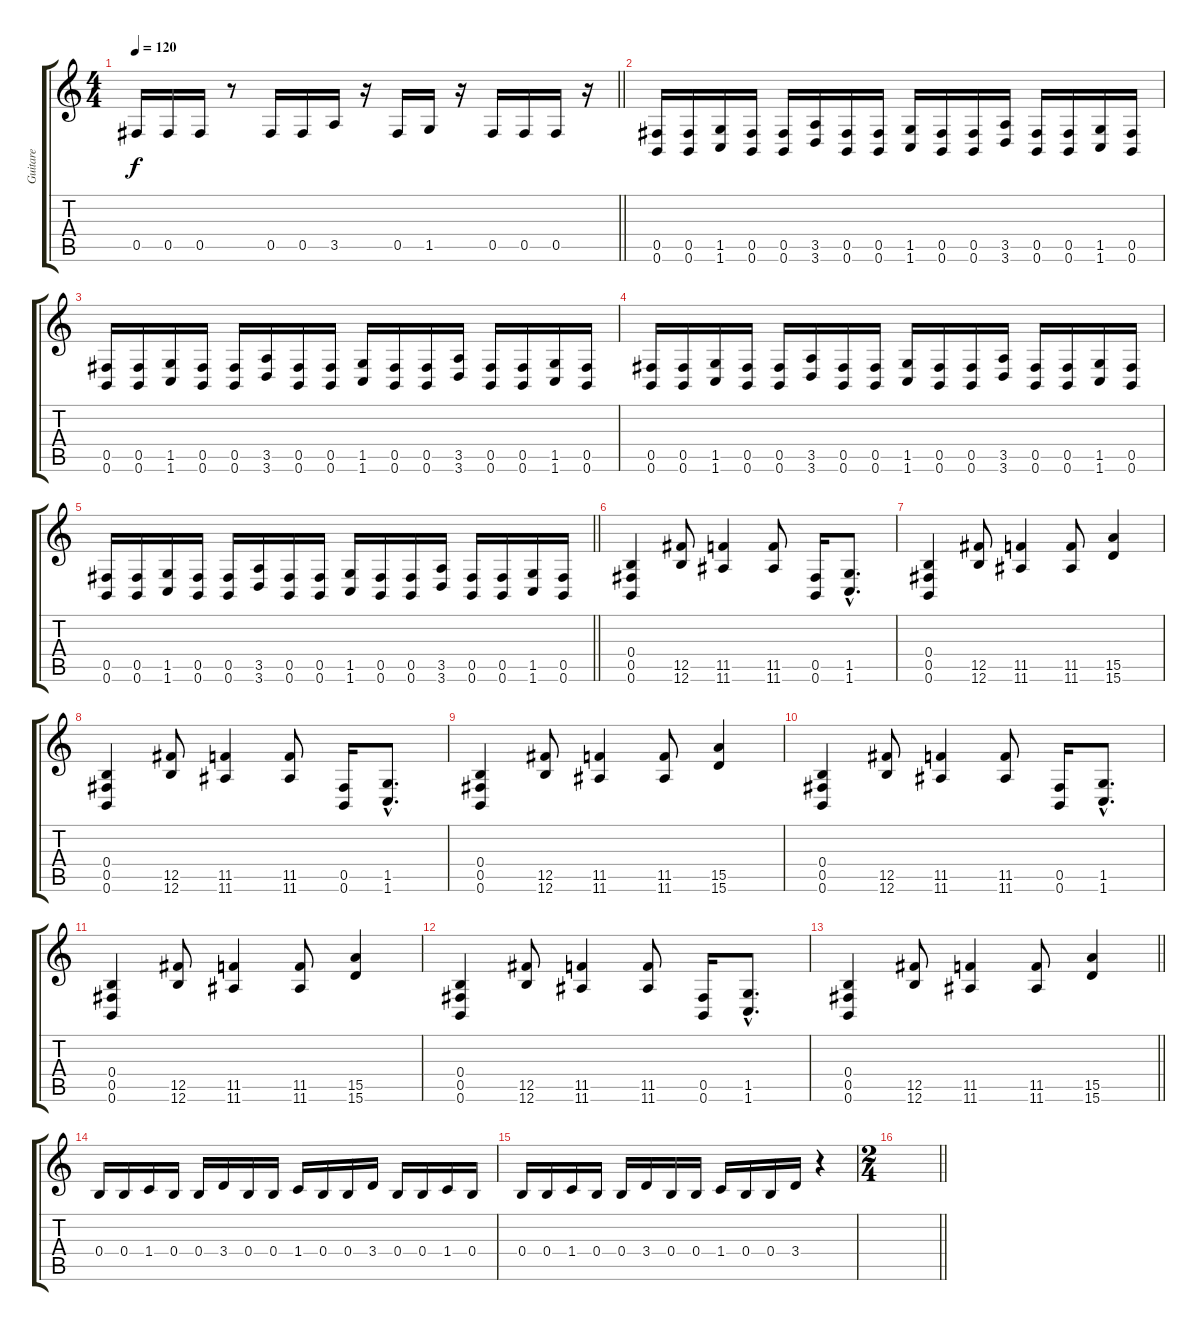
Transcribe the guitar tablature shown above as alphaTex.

\track ("Guitare" "Guitare") {instrument distortionguitar}
\staff {score tabs}
\tuning (B3 Gb3 D3 B2 Gb2 B1) {hide}
\ts (4 4)
\tempo 120
\clef g2
\barLineRight lightlight
\ks c
0.5.16{dy f} 0.5.16 0.5.16 r.8 0.5.16 0.5.16 3.5.16 r.16 0.5.16 1.5.16 r.16 0.5.16 0.5.16 0.5.16 r.16 |
(0.5 0.6).16 (0.5 0.6).16 (1.5 1.6).16 (0.5 0.6).16 (0.5 0.6).16 (3.5 3.6).16 (0.5 0.6).16 (0.5 0.6).16 (1.5 1.6).16 (0.5 0.6).16 (0.5 0.6).16 (3.5 3.6).16 (0.5 0.6).16 (0.5 0.6).16 (1.5 1.6).16 (0.5 0.6).16 |
(0.5 0.6).16 (0.5 0.6).16 (1.5 1.6).16 (0.5 0.6).16 (0.5 0.6).16 (3.5 3.6).16 (0.5 0.6).16 (0.5 0.6).16 (1.5 1.6).16 (0.5 0.6).16 (0.5 0.6).16 (3.5 3.6).16 (0.5 0.6).16 (0.5 0.6).16 (1.5 1.6).16 (0.5 0.6).16 |
(0.5 0.6).16 (0.5 0.6).16 (1.5 1.6).16 (0.5 0.6).16 (0.5 0.6).16 (3.5 3.6).16 (0.5 0.6).16 (0.5 0.6).16 (1.5 1.6).16 (0.5 0.6).16 (0.5 0.6).16 (3.5 3.6).16 (0.5 0.6).16 (0.5 0.6).16 (1.5 1.6).16 (0.5 0.6).16 |
\barLineRight lightlight
(0.5 0.6).16 (0.5 0.6).16 (1.5 1.6).16 (0.5 0.6).16 (0.5 0.6).16 (3.5 3.6).16 (0.5 0.6).16 (0.5 0.6).16 (1.5 1.6).16 (0.5 0.6).16 (0.5 0.6).16 (3.5 3.6).16 (0.5 0.6).16 (0.5 0.6).16 (1.5 1.6).16 (0.5 0.6).16 |
(0.4 0.5 0.6).4 (12.5 12.6).8 (11.5 11.6).4 (11.5 11.6).8 (0.5 0.6).16 (1.5{hac} 1.6{hac}).8{d} |
(0.4 0.5 0.6).4 (12.5 12.6).8 (11.5 11.6).4 (11.5 11.6).8 (15.5 15.6).4 |
(0.4 0.5 0.6).4 (12.5 12.6).8 (11.5 11.6).4 (11.5 11.6).8 (0.5 0.6).16 (1.5{hac} 1.6{hac}).8{d} |
(0.4 0.5 0.6).4 (12.5 12.6).8 (11.5 11.6).4 (11.5 11.6).8 (15.5 15.6).4 |
(0.4 0.5 0.6).4 (12.5 12.6).8 (11.5 11.6).4 (11.5 11.6).8 (0.5 0.6).16 (1.5{hac} 1.6{hac}).8{d} |
(0.4 0.5 0.6).4 (12.5 12.6).8 (11.5 11.6).4 (11.5 11.6).8 (15.5 15.6).4 |
(0.4 0.5 0.6).4 (12.5 12.6).8 (11.5 11.6).4 (11.5 11.6).8 (0.5 0.6).16 (1.5{hac} 1.6{hac}).8{d} |
\barLineRight lightlight
(0.4 0.5 0.6).4 (12.5 12.6).8 (11.5 11.6).4 (11.5 11.6).8 (15.5 15.6).4 |
0.4.16 0.4.16 1.4.16 0.4.16 0.4.16 3.4.16 0.4.16 0.4.16 1.4.16 0.4.16 0.4.16 3.4.16 0.4.16 0.4.16 1.4.16 0.4.16 |
0.4.16 0.4.16 1.4.16 0.4.16 0.4.16 3.4.16 0.4.16 0.4.16 1.4.16 0.4.16 0.4.16 3.4.16 r.4 |
\ts (2 4)
\barLineRight lightlight
